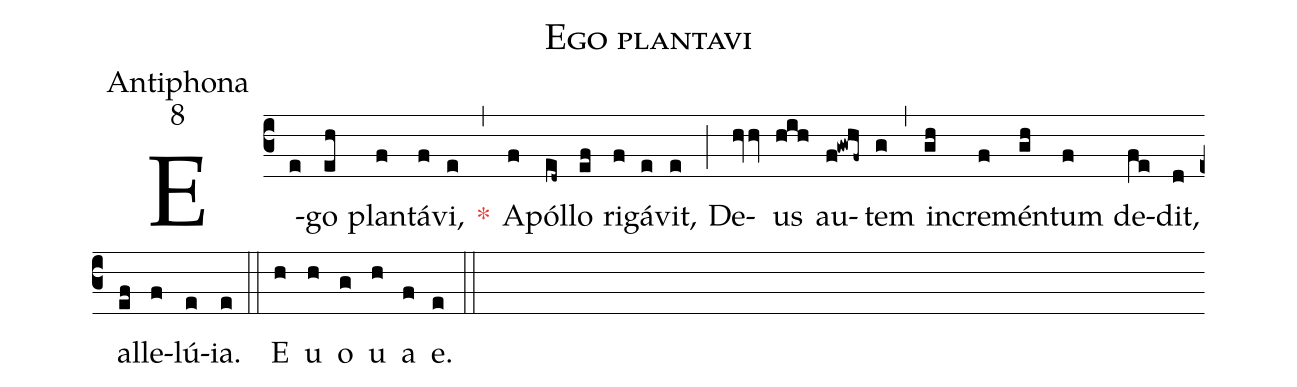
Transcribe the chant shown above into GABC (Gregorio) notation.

name:Ego plantavi;
office-part:Antiphona;
mode:8;
%%
(c3) E(e)go(eh) plan(f)tá(f)vi,(e) <c>*</c>(,)
A(f)pól(ed~)lo(ef) ri(f)gá(e)vit,(e) (;)
De(hvv)us(hih) au(f@gw@hf~)tem(g) (,)
in(gh)cre(f)mén(gh)tum(f) de(fe)dit,(d) al(ef)le(f)lú(e)ia.(e) (::)
<eu>E(h) u(h) o(g) u(h) a(f) e.</eu>(e::)
